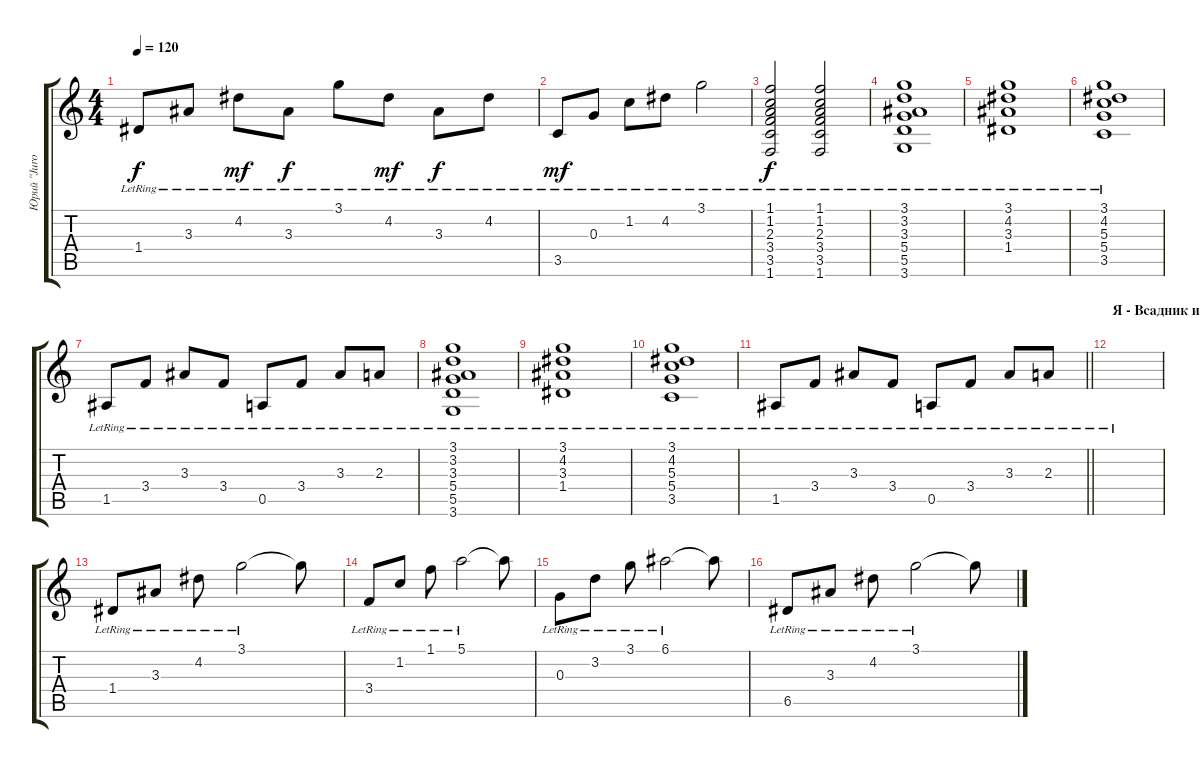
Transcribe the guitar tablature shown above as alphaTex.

\track ("Юрий \"Juron\" Мелисов       (Гитара)" "Юрий \"Juro") {instrument acousticguitarsteel}
\staff {score tabs}
\tuning (E4 B3 G3 D3 A2 E2) {hide}
\ts (4 4)
\tempo 120
\clef g2
\ks c
1.4{lr}.8{dy f} 3.3{lr}.8 4.2{lr}.8{dy mf} 3.3{lr}.8{dy f} 3.1{lr}.8 4.2{lr}.8{dy mf} 3.3{lr}.8{dy f} 4.2{lr}.8 |
3.5{lr}.8{dy mf} 0.3{lr}.8 1.2{lr}.8 4.2{lr}.8 3.1{lr}.2 |
(1.1{lr} 1.2{lr} 2.3{lr} 3.4{lr} 3.5{lr} 1.6{lr}).2{dy f} (1.1{lr} 1.2{lr} 2.3{lr} 3.4{lr} 3.5{lr} 1.6{lr}).2 |
(3.1{lr} 3.2{lr} 3.3{lr} 5.4{lr} 5.5{lr} 3.6{lr}).1 |
(3.1{lr} 4.2{lr} 3.3{lr} 1.4{lr}).1 |
(3.1{lr} 4.2{lr} 5.3{lr} 5.4{lr} 3.5{lr}).1 |
1.5{lr}.8 3.4{lr}.8 3.3{lr}.8 3.4{lr}.8 0.5{lr}.8 3.4{lr}.8 3.3{lr}.8 2.3{lr}.8 |
(3.1{lr} 3.2{lr} 3.3{lr} 5.4{lr} 5.5{lr} 3.6{lr}).1 |
(3.1{lr} 4.2{lr} 3.3{lr} 1.4{lr}).1 |
(3.1{lr} 4.2{lr} 5.3{lr} 5.4{lr} 3.5{lr}).1 |
\barLineRight lightlight
1.5{lr}.8 3.4{lr}.8 3.3{lr}.8 3.4{lr}.8 0.5{lr}.8 3.4{lr}.8 3.3{lr}.8 2.3{lr}.8 |
\section ("" "Я - Всадник из Льда...")
|
1.4{lr}.8 3.3{lr}.8 4.2{lr}.8 3.1{lr}.2 3.1{t}.8 |
3.4{lr}.8 1.2{lr}.8 1.1{lr}.8 5.1{lr}.2 5.1{t}.8 |
0.3{lr}.8 3.2{lr}.8 3.1{lr}.8 6.1{lr}.2 6.1{t}.8 |
6.5{lr}.8 3.3{lr}.8 4.2{lr}.8 3.1{lr}.2 3.1{t}.8
